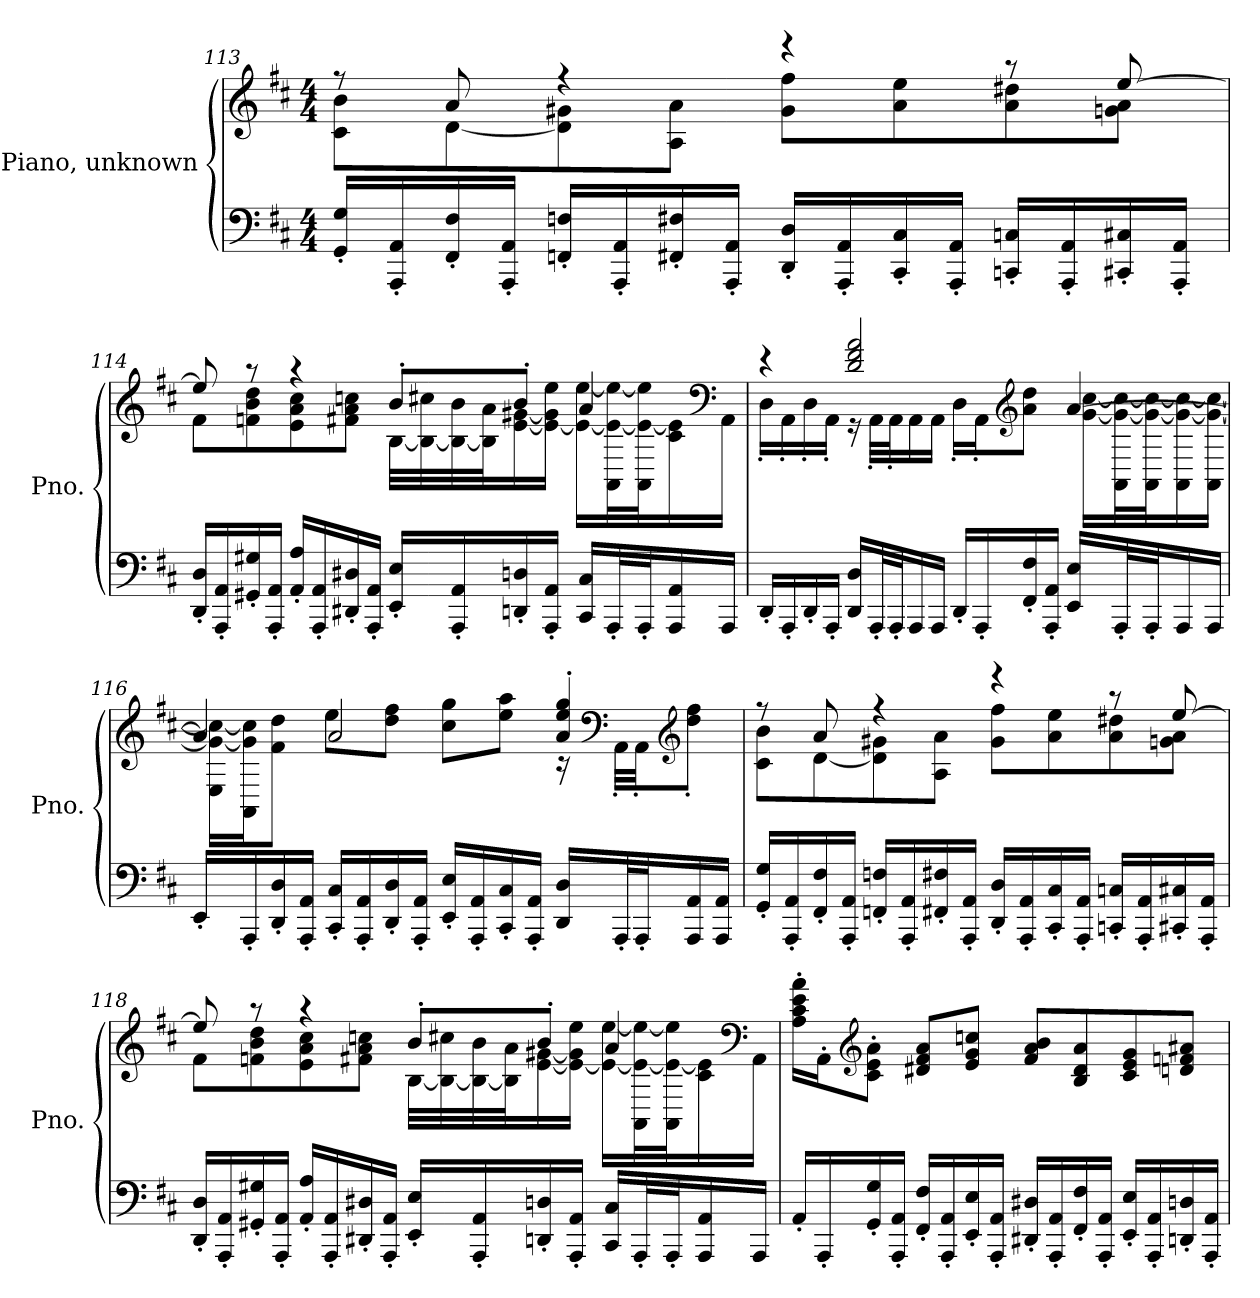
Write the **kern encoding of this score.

**kern	**kern
*part1	*part1
*staff2	*staff1
*I"Piano, unknown	*
*I'Pno.	*
!!LO:LB:g=z
*clefF4	*clefG2
*k[f#c#]	*k[f#c#]
*M4/4	*M4/4
=113	=113
*	*^
16GG/' 16G/'LL	8r	8c#\ 8b\L
16AAA/' 16AA/'	.	.
16FF#/' 16F#/'	8a/	[8d\
16AAA/' 16AA/'JJ	.	.
16FFn/' 16Fn/'LL	4r	8d\] 8g#X\
16AAA/' 16AA/'	.	.
16FF#X/' 16F#X/'	.	8A\ 8a\J
16AAA/' 16AA/'JJ	.	.
16DD/' 16D/'LL	4r	8g#\ 8ff#\L
16AAA/' 16AA/'	.	.
16CC#/' 16C#/'	.	8a\ 8ee\
16AAA/' 16AA/'JJ	.	.
16CCn/' 16Cn/'LL	8r	8a\ 8dd#X\
16AAA/' 16AA/'	.	.
16CC#X/' 16C#X/'	[8ee/	8gn\ 8a\J
16AAA/' 16AA/'JJ	.	.
!!LO:PB:g=z	!!
=114	=114	=114
16DD/' 16D/'LL	8ee/]	8f#\L
16AAA/' 16AA/'	.	.
16GG#X/' 16G#X/'	8r	8fn\ 8b\ 8dd\
16AAA/' 16AA/'JJ	.	.
16AA/' 16A/'LL	4r	8e\ 8a\ 8cc#\
16AAA/' 16AA/'	.	.
16DD#X/' 16D#X/'	.	8f#X\ 8a\ 8ccn\J
16AAA/' 16AA/'JJ	.	.
16EE/' 16E/'LL	8b'/L	[32B\LLL
.	.	32B\_ 32cc#X\
16AAA/' 16AA/'	.	32B\_ 32b\
.	.	32B\] 32a\J
16DDn/' 16Dn/'	8b'/J	[16e\ [16g#X\
16AAA/' 16AA/'JJ	.	16e\_ 16g#\] 16ee\JJ
16CC#/ 16C#/LL	4a/	16e\_ [16ee\LL
32AAA'/L	.	32AA\ 32e\_ 32ee\_L
32AAA'/J	.	32AA\ 32e\_ 32ee\]J
16AAA/ 16AA/	.	16c#\ 16e\]
*	*clefF4	*
16AAA/JJ	.	16AA\JJ
!!LO:LB:g=z	!!
=115	=115	=115
16DD'/LL	4r	16D'\LL
16AAA'/	.	16AA'\
16DD'/	.	16D'\
16AAA'/JJ	.	16AA'\JJ
16DD/ 16D/LL	2d/ 2f#/ 2a/	16r
32AAA'/L	.	32AA'\LLL
32AAA'/J	.	32AA'\J
16AAA/	.	16AA\
16AAA/JJ	.	16AA\JJ
16DD'/LL	.	16D'\LL
16AAA'/	.	16AA'\J
*	*clefG2	*
16FF#/' 16F#/'	.	8a\ 8dd\J
16AAA/' 16AA/'JJ	.	.
16EE/ 16E/LL	[4a/	[16g\ [16cc#\LL
32AAA'/L	.	32AA\ 32g\_ 32cc#\_L
32AAA'/J	.	32AA\ 32g\_ 32cc#\_J
16AAA/	.	16AA\ 16g\_ 16cc#\_
16AAA/JJ	.	16AA\ 16g\_ 16cc#\_JJ
!!LO:LB:g=z	!!
=116	=116	=116
16EE'/LL	4a/]	16E\ 16g\_ 16cc#\_LL
16AAA'/	.	16AA\ 16g\] 16cc#\]J
16DD/' 16D/'	.	8f#\ 8dd\J
16AAA/' 16AA/'JJ	.	.
16CC#/' 16C#/'LL	2a/	8ee\L
16AAA/' 16AA/'	.	.
16DD/' 16D/'	.	8dd\ 8ff#\J
16AAA/' 16AA/'JJ	.	.
16EE/' 16E/'LL	.	8cc#\ 8gg\L
16AAA/' 16AA/'	.	.
16CC#/' 16C#/'	.	8ee\ 8aa\J
16AAA/' 16AA/'JJ	.	.
16DD/ 16D/LL	4a/' 4ee/' 4gg/'	16r
*	*clefF4	*
32AAA'/L	.	32AA'\LLL
32AAA'/J	.	32AA'\JJ
*	*clefG2	*
16AAA/ 16AA/	.	8dd\' 8ff#\'J
16AAA/ 16AA/JJ	.	.
!!LO:LB:g=z	!!
=117	=117	=117
16GG/' 16G/'LL	8r	8c#\ 8b\L
16AAA/' 16AA/'	.	.
16FF#/' 16F#/'	8a/	[8d\
16AAA/' 16AA/'JJ	.	.
16FFn/' 16Fn/'LL	4r	8d\] 8g#X\
16AAA/' 16AA/'	.	.
16FF#X/' 16F#X/'	.	8A\ 8a\J
16AAA/' 16AA/'JJ	.	.
16DD/' 16D/'LL	4r	8g#\ 8ff#\L
16AAA/' 16AA/'	.	.
16CC#/' 16C#/'	.	8a\ 8ee\
16AAA/' 16AA/'JJ	.	.
16CCn/' 16Cn/'LL	8r	8a\ 8dd#X\
16AAA/' 16AA/'	.	.
16CC#X/' 16C#X/'	[8ee/	8gn\ 8a\J
16AAA/' 16AA/'JJ	.	.
!!LO:LB:g=z	!!
=118	=118	=118
16DD/' 16D/'LL	8ee/]	8f#\L
16AAA/' 16AA/'	.	.
16GG#X/' 16G#X/'	8r	8fn\ 8b\ 8dd\
16AAA/' 16AA/'JJ	.	.
16AA/' 16A/'LL	4r	8e\ 8a\ 8cc#\
16AAA/' 16AA/'	.	.
16DD#X/' 16D#X/'	.	8f#X\ 8a\ 8ccn\J
16AAA/' 16AA/'JJ	.	.
16EE/' 16E/'LL	8b'/L	[32B\LLL
.	.	32B\_ 32cc#X\
16AAA/' 16AA/'	.	32B\_ 32b\
.	.	32B\] 32a\J
16DDn/' 16Dn/'	8b'/J	[16e\ [16g#X\
16AAA/' 16AA/'JJ	.	16e\_ 16g#\] 16ee\JJ
16CC#/ 16C#/LL	4a/	16e\_ [16ee\LL
32AAA'/L	.	32AA\ 32e\_ 32ee\_L
32AAA'/J	.	32AA\ 32e\_ 32ee\]J
16AAA/ 16AA/	.	16c#\ 16e\]
*	*clefF4	*
16AAA/JJ	.	16AA\JJ
*	*v	*v
!!LO:LB:g=z
=119	=119
16AA'/LL	16A\' 16c#\' 16e\' 16a\'LL
16AAA'/	16AA'\J
*	*clefG2
16GG/' 16G/'	8c#\' 8e\' 8a\'J
16AAA/' 16AA/'JJ	.
16FF#/' 16F#/'LL	8d#X/ 8f#/ 8a/L
16AAA/' 16AA/'	.
16EE/' 16E/'	8e/ 8g/ 8ccn/J
16AAA/' 16AA/'JJ	.
16DD#X/' 16D#X/'LL	8f#/ 8a/ 8b/L
16AAA/' 16AA/'	.
16FF#/' 16F#/'	8B/ 8d#/ 8a/
16AAA/' 16AA/'JJ	.
16EE/' 16E/'LL	8c#/ 8e/ 8g/
16AAA/' 16AA/'	.
16DDn/' 16Dn/'	8dn/ 8fn/ 8a#X/J
16AAA/' 16AA/'JJ	.
=	=
*-	*-
